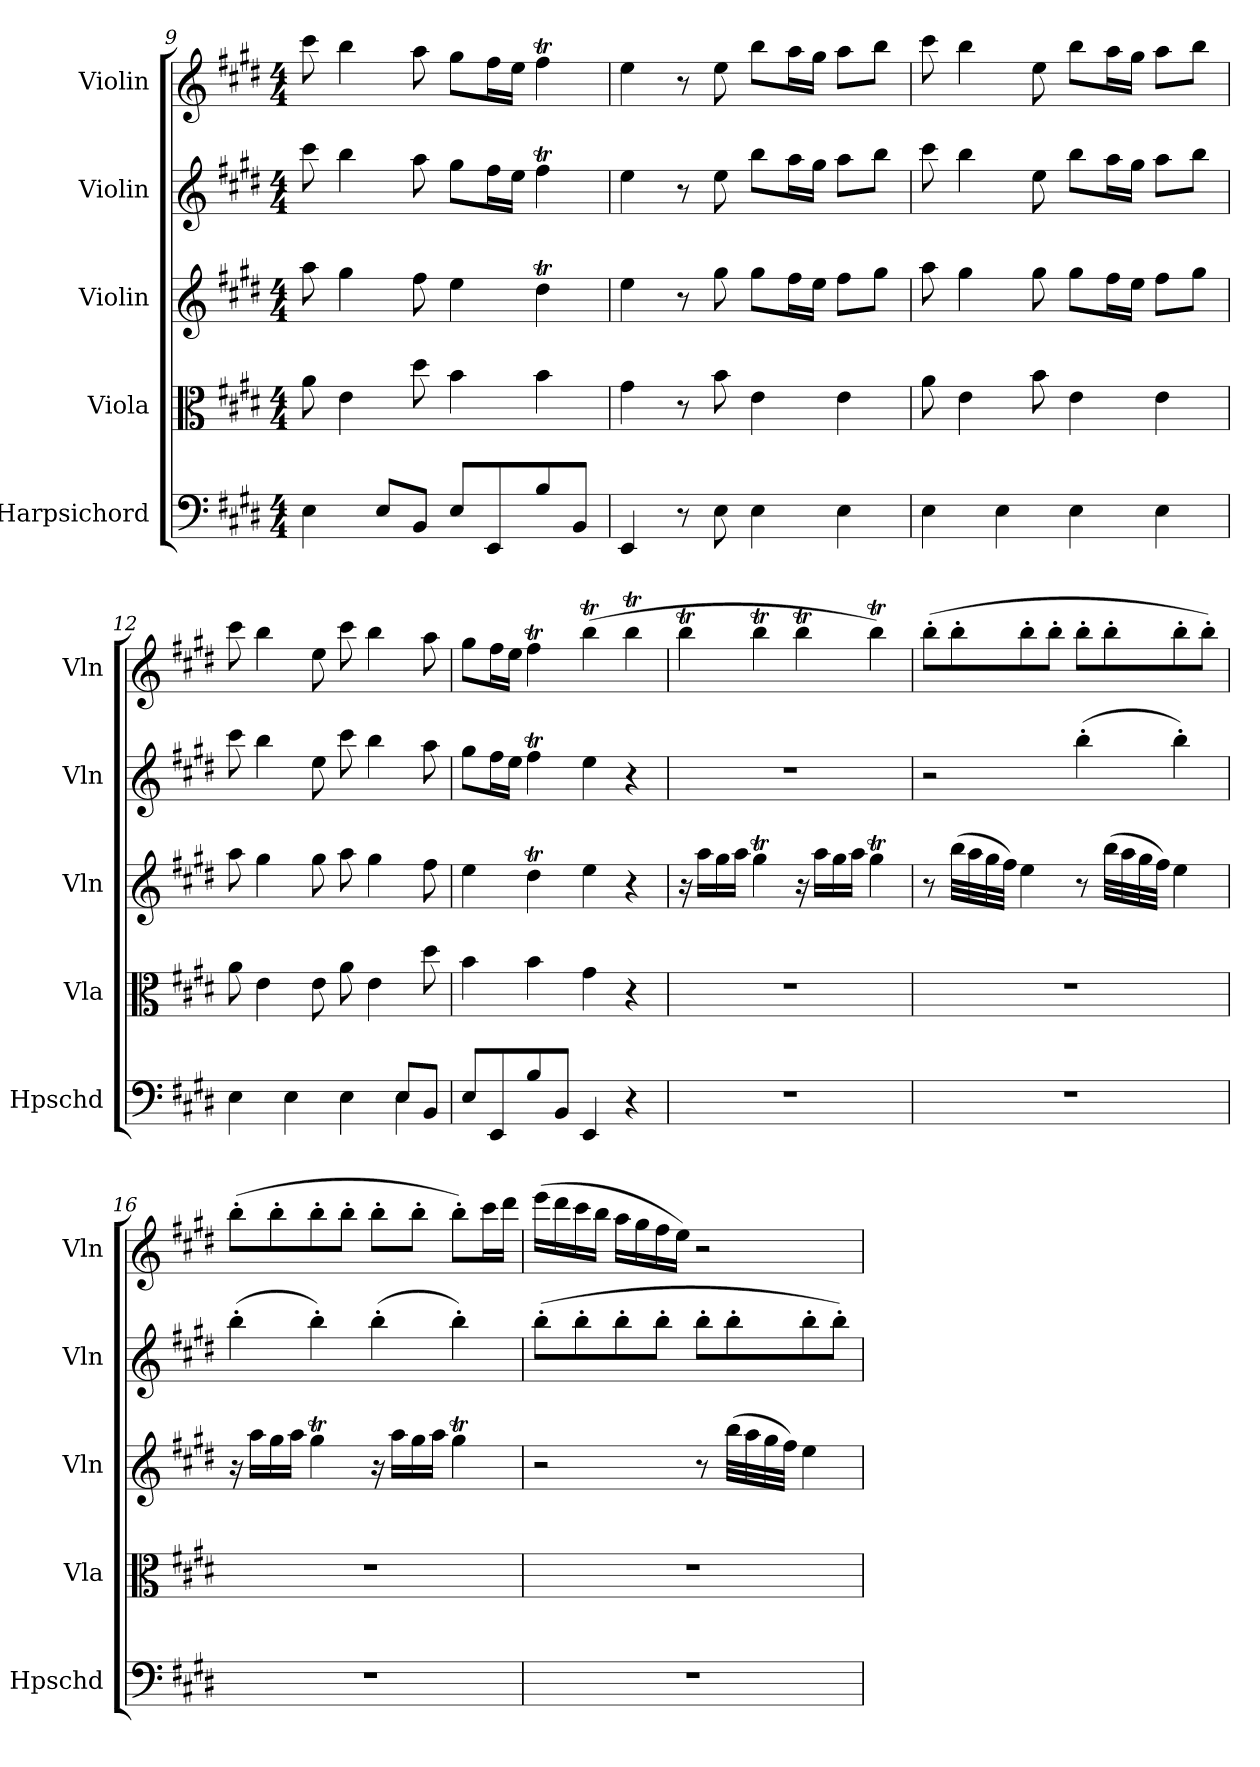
**kern	**kern	**kern	**kern	**kern
*part5	*part4	*part3	*part2	*part1
*staff5	*staff4	*staff3	*staff2	*staff1
*I"Harpsichord	*I"Viola	*I"Violin	*I"Violin	*I"Violin
*I'Hpschd	*I'Vla	*I'Vln	*I'Vln	*I'Vln
*clefF4	*clefC3	*clefG2	*clefG2	*clefG2
*k[f#c#g#d#]	*k[f#c#g#d#]	*k[f#c#g#d#]	*k[f#c#g#d#]	*k[f#c#g#d#]
*E:	*E:	*E:	*E:	*E:
*M4/4	*M4/4	*M4/4	*M4/4	*M4/4
=9	=9	=9	=9	=9
4E\	8a\	8aa\	8ccc#\	8ccc#\
.	4e\	4gg#\	4bb\	4bb\
8E/L	.	.	.	.
8BB/J	8dd#\	8ff#\	8aa\	8aa\
8E/L	4b\	4ee\	8gg#\L	8gg#\L
8EE/	.	.	16ff#\L	16ff#\L
.	.	.	16ee\JJ	16ee\JJ
8B/	4b\	4dd#t\	4ff#T\	4ff#T\
8BB/J	.	.	.	.
=10	=10	=10	=10	=10
4EE/	4g#\	4ee\	4ee\	4ee\
8r	8r	8r	8r	8r
8E\	8b\	8gg#\	8ee\	8ee\
4E\	4e\	8gg#\L	8bb\L	8bb\L
.	.	16ff#\L	16aa\L	16aa\L
.	.	16ee\JJ	16gg#\JJ	16gg#\JJ
4E\	4e\	8ff#\L	8aa\L	8aa\L
.	.	8gg#\J	8bb\J	8bb\J
=11	=11	=11	=11	=11
4E\	8a\	8aa\	8ccc#\	8ccc#\
.	4e\	4gg#\	4bb\	4bb\
4E\	.	.	.	.
.	8b\	8gg#\	8ee\	8ee\
4E\	4e\	8gg#\L	8bb\L	8bb\L
.	.	16ff#\L	16aa\L	16aa\L
.	.	16ee\JJ	16gg#\JJ	16gg#\JJ
4E\	4e\	8ff#\L	8aa\L	8aa\L
.	.	8gg#\J	8bb\J	8bb\J
=12	=12	=12	=12	=12
*^	*	*	*	*
4E\	2.ryy	8a\	8aa\	8ccc#\	8ccc#\
.	.	4e\	4gg#\	4bb\	4bb\
4E\	.	.	.	.	.
.	.	8e\	8gg#\	8ee\	8ee\
4E\	.	8a\	8aa\	8ccc#\	8ccc#\
.	.	4e\	4gg#\	4bb\	4bb\
8E/L	4E\	.	.	.	.
8BB/J	.	8dd#\	8ff#\	8aa\	8aa\
*v	*v	*	*	*	*
=13	=13	=13	=13	=13
8E/L	4b\	4ee\	8gg#\L	8gg#\L
8EE/	.	.	16ff#\L	16ff#\L
.	.	.	16ee\JJ	16ee\JJ
8B/	4b\	4dd#t\	4ff#T\	4ff#T\
8BB/J	.	.	.	.
4EE/	4g#\	4ee\	4ee\	(4bbT\
4r	4r	4r	4r	4bbT\
=14	=14	=14	=14	=14
1r	1r	16r	1r	4bbT\
.	.	16aa\LL	.	.
.	.	16gg#\	.	.
.	.	16aa\JJ	.	.
.	.	4gg#t\	.	4bbT\
.	.	16r	.	4bbT\
.	.	16aa\LL	.	.
.	.	16gg#\	.	.
.	.	16aa\JJ	.	.
.	.	4gg#t\	.	4bbT\)
=15	=15	=15	=15	=15
1r	1r	8r	2r	(8bb'\L
.	.	(32bb\LLL	.	8bb'\
.	.	32aa\	.	.
.	.	32gg#\	.	.
.	.	32ff#\JJJ)	.	.
.	.	4ee\	.	8bb'\
.	.	.	.	8bb'\J
.	.	8r	(4bb'\	8bb'\L
.	.	(32bb\LLL	.	8bb'\
.	.	32aa\	.	.
.	.	32gg#\	.	.
.	.	32ff#\JJJ)	.	.
.	.	4ee\	4bb'\)	8bb'\
.	.	.	.	8bb'\J)
=16	=16	=16	=16	=16
1r	1r	16r	(4bb'\	(8bb'\L
.	.	16aa\LL	.	.
.	.	16gg#\	.	8bb'\
.	.	16aa\JJ	.	.
.	.	4gg#t\	4bb'\)	8bb'\
.	.	.	.	8bb'\J
.	.	16r	(4bb'\	8bb'\L
.	.	16aa\LL	.	.
.	.	16gg#\	.	8bb'\J
.	.	16aa\JJ	.	.
.	.	4gg#t\	4bb'\)	8bb'\L)
.	.	.	.	16ccc#\L
.	.	.	.	16ddd#\JJ
=17	=17	=17	=17	=17
1r	1r	2r	(8bb'\L	(16eee\LL
.	.	.	.	16ddd#\
.	.	.	8bb'\	16ccc#\
.	.	.	.	16bb\JJ
.	.	.	8bb'\	16aa\LL
.	.	.	.	16gg#\
.	.	.	8bb'\J	16ff#\
.	.	.	.	16ee\JJ)
.	.	8r	8bb'\L	2r
.	.	(32bb\LLL	8bb'\	.
.	.	32aa\	.	.
.	.	32gg#\	.	.
.	.	32ff#\JJJ)	.	.
.	.	4ee\	8bb'\	.
.	.	.	8bb'\J)	.
=	=	=	=	=
*-	*-	*-	*-	*-
